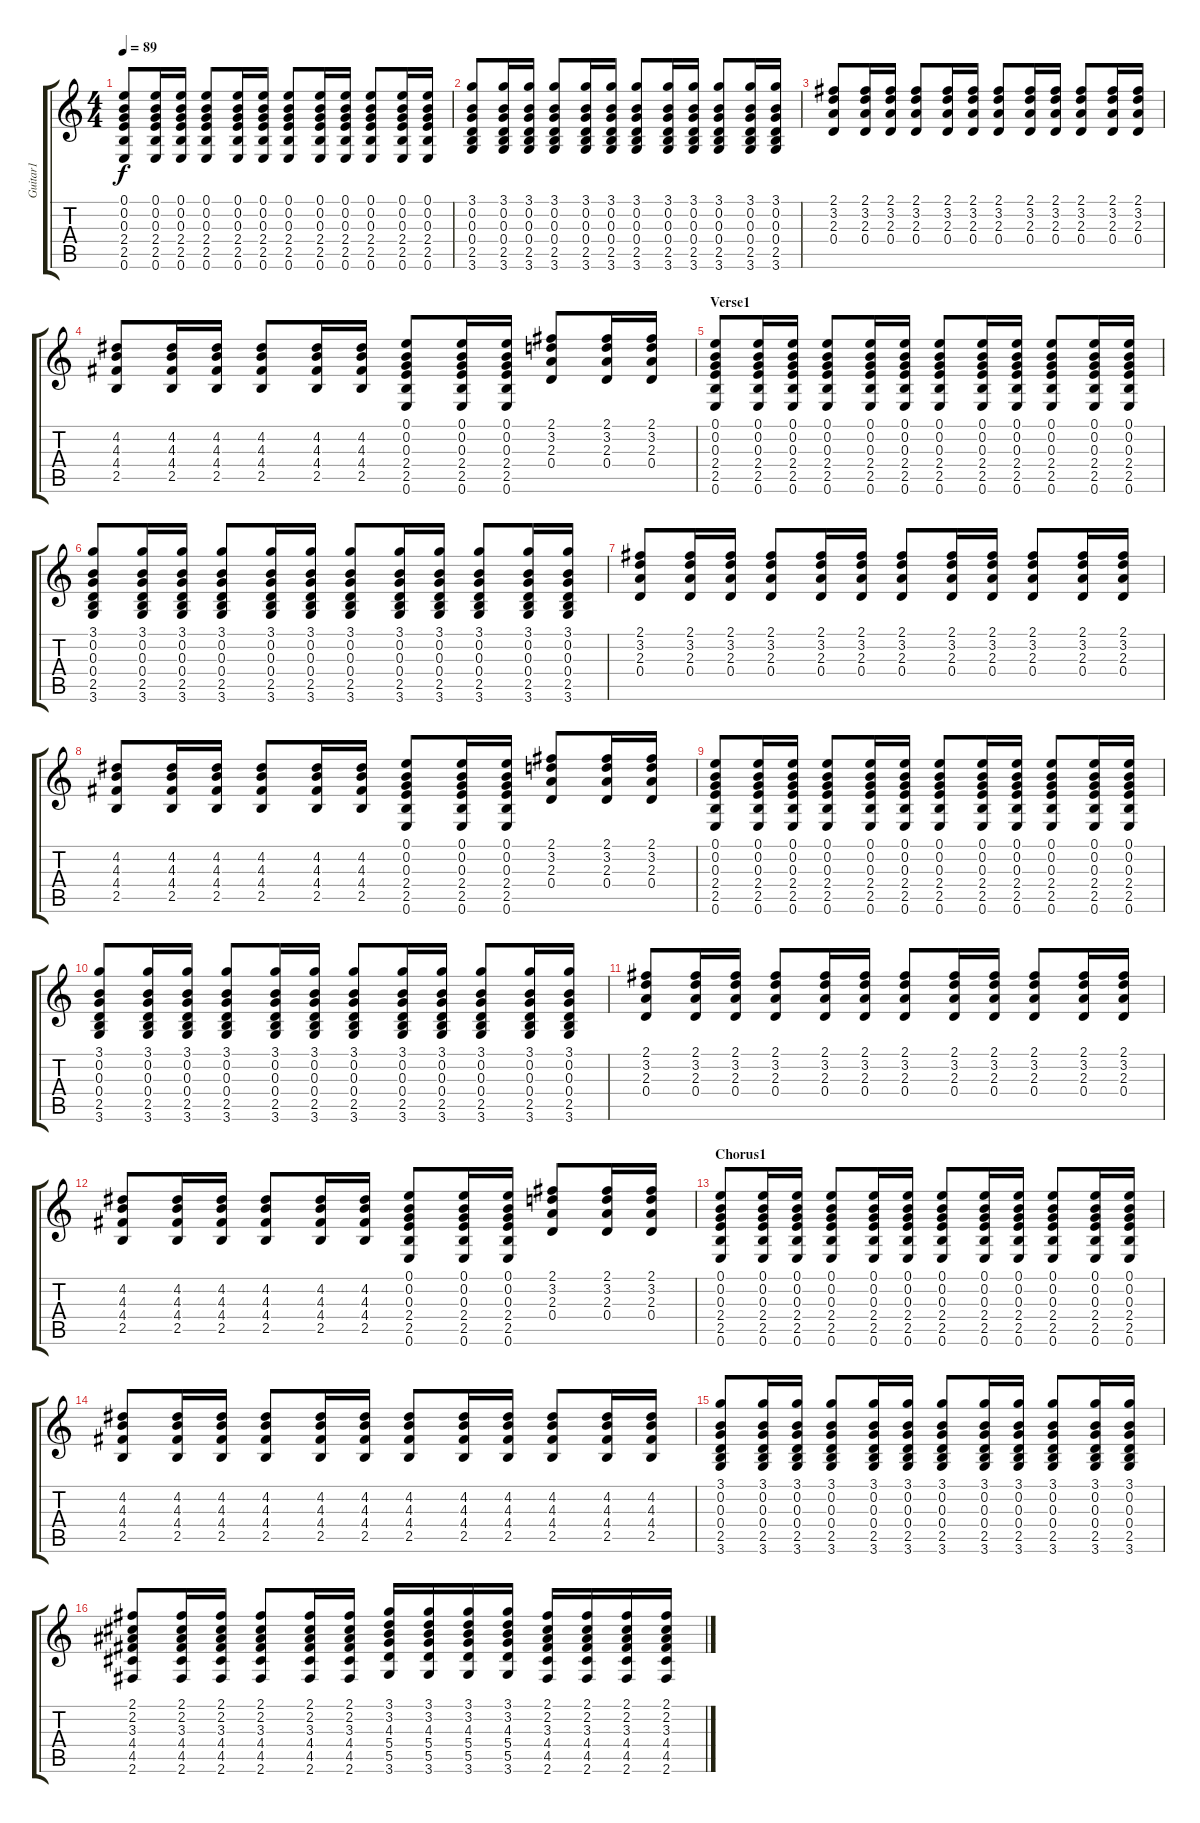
\track ("Guitar1" "Guitar1") {instrument acousticguitarsteel}
\staff {score tabs}
\tuning (E4 B3 G3 D3 A2 E2) {hide}
\ts (4 4)
\tempo 89
\clef g2
\ks c
(0.1 0.2 0.3 2.4 2.5 0.6).8{dy f} (0.1 0.2 0.3 2.4 2.5 0.6).16 (0.1 0.2 0.3 2.4 2.5 0.6).16 (0.1 0.2 0.3 2.4 2.5 0.6).8 (0.1 0.2 0.3 2.4 2.5 0.6).16 (0.1 0.2 0.3 2.4 2.5 0.6).16 (0.1 0.2 0.3 2.4 2.5 0.6).8 (0.1 0.2 0.3 2.4 2.5 0.6).16 (0.1 0.2 0.3 2.4 2.5 0.6).16 (0.1 0.2 0.3 2.4 2.5 0.6).8 (0.1 0.2 0.3 2.4 2.5 0.6).16 (0.1 0.2 0.3 2.4 2.5 0.6).16 |
(3.1 0.2 0.3 0.4 2.5 3.6).8 (3.1 0.2 0.3 0.4 2.5 3.6).16 (3.1 0.2 0.3 0.4 2.5 3.6).16 (3.1 0.2 0.3 0.4 2.5 3.6).8 (3.1 0.2 0.3 0.4 2.5 3.6).16 (3.1 0.2 0.3 0.4 2.5 3.6).16 (3.1 0.2 0.3 0.4 2.5 3.6).8 (3.1 0.2 0.3 0.4 2.5 3.6).16 (3.1 0.2 0.3 0.4 2.5 3.6).16 (3.1 0.2 0.3 0.4 2.5 3.6).8 (3.1 0.2 0.3 0.4 2.5 3.6).16 (3.1 0.2 0.3 0.4 2.5 3.6).16 |
(2.1 3.2 2.3 0.4).8 (2.1 3.2 2.3 0.4).16 (2.1 3.2 2.3 0.4).16 (2.1 3.2 2.3 0.4).8 (2.1 3.2 2.3 0.4).16 (2.1 3.2 2.3 0.4).16 (2.1 3.2 2.3 0.4).8 (2.1 3.2 2.3 0.4).16 (2.1 3.2 2.3 0.4).16 (2.1 3.2 2.3 0.4).8 (2.1 3.2 2.3 0.4).16 (2.1 3.2 2.3 0.4).16 |
(4.2 4.3 4.4 2.5).8 (4.2 4.3 4.4 2.5).16 (4.2 4.3 4.4 2.5).16 (4.2 4.3 4.4 2.5).8 (4.2 4.3 4.4 2.5).16 (4.2 4.3 4.4 2.5).16 (0.1 0.2 0.3 2.4 2.5 0.6).8 (0.1 0.2 0.3 2.4 2.5 0.6).16 (0.1 0.2 0.3 2.4 2.5 0.6).16 (2.1 3.2 2.3 0.4).8 (2.1 3.2 2.3 0.4).16 (2.1 3.2 2.3 0.4).16 |
\section ("" "Verse1")
(0.1 0.2 0.3 2.4 2.5 0.6).8 (0.1 0.2 0.3 2.4 2.5 0.6).16 (0.1 0.2 0.3 2.4 2.5 0.6).16 (0.1 0.2 0.3 2.4 2.5 0.6).8 (0.1 0.2 0.3 2.4 2.5 0.6).16 (0.1 0.2 0.3 2.4 2.5 0.6).16 (0.1 0.2 0.3 2.4 2.5 0.6).8 (0.1 0.2 0.3 2.4 2.5 0.6).16 (0.1 0.2 0.3 2.4 2.5 0.6).16 (0.1 0.2 0.3 2.4 2.5 0.6).8 (0.1 0.2 0.3 2.4 2.5 0.6).16 (0.1 0.2 0.3 2.4 2.5 0.6).16 |
(3.1 0.2 0.3 0.4 2.5 3.6).8 (3.1 0.2 0.3 0.4 2.5 3.6).16 (3.1 0.2 0.3 0.4 2.5 3.6).16 (3.1 0.2 0.3 0.4 2.5 3.6).8 (3.1 0.2 0.3 0.4 2.5 3.6).16 (3.1 0.2 0.3 0.4 2.5 3.6).16 (3.1 0.2 0.3 0.4 2.5 3.6).8 (3.1 0.2 0.3 0.4 2.5 3.6).16 (3.1 0.2 0.3 0.4 2.5 3.6).16 (3.1 0.2 0.3 0.4 2.5 3.6).8 (3.1 0.2 0.3 0.4 2.5 3.6).16 (3.1 0.2 0.3 0.4 2.5 3.6).16 |
(2.1 3.2 2.3 0.4).8 (2.1 3.2 2.3 0.4).16 (2.1 3.2 2.3 0.4).16 (2.1 3.2 2.3 0.4).8 (2.1 3.2 2.3 0.4).16 (2.1 3.2 2.3 0.4).16 (2.1 3.2 2.3 0.4).8 (2.1 3.2 2.3 0.4).16 (2.1 3.2 2.3 0.4).16 (2.1 3.2 2.3 0.4).8 (2.1 3.2 2.3 0.4).16 (2.1 3.2 2.3 0.4).16 |
(4.2 4.3 4.4 2.5).8 (4.2 4.3 4.4 2.5).16 (4.2 4.3 4.4 2.5).16 (4.2 4.3 4.4 2.5).8 (4.2 4.3 4.4 2.5).16 (4.2 4.3 4.4 2.5).16 (0.1 0.2 0.3 2.4 2.5 0.6).8 (0.1 0.2 0.3 2.4 2.5 0.6).16 (0.1 0.2 0.3 2.4 2.5 0.6).16 (2.1 3.2 2.3 0.4).8 (2.1 3.2 2.3 0.4).16 (2.1 3.2 2.3 0.4).16 |
(0.1 0.2 0.3 2.4 2.5 0.6).8 (0.1 0.2 0.3 2.4 2.5 0.6).16 (0.1 0.2 0.3 2.4 2.5 0.6).16 (0.1 0.2 0.3 2.4 2.5 0.6).8 (0.1 0.2 0.3 2.4 2.5 0.6).16 (0.1 0.2 0.3 2.4 2.5 0.6).16 (0.1 0.2 0.3 2.4 2.5 0.6).8 (0.1 0.2 0.3 2.4 2.5 0.6).16 (0.1 0.2 0.3 2.4 2.5 0.6).16 (0.1 0.2 0.3 2.4 2.5 0.6).8 (0.1 0.2 0.3 2.4 2.5 0.6).16 (0.1 0.2 0.3 2.4 2.5 0.6).16 |
(3.1 0.2 0.3 0.4 2.5 3.6).8 (3.1 0.2 0.3 0.4 2.5 3.6).16 (3.1 0.2 0.3 0.4 2.5 3.6).16 (3.1 0.2 0.3 0.4 2.5 3.6).8 (3.1 0.2 0.3 0.4 2.5 3.6).16 (3.1 0.2 0.3 0.4 2.5 3.6).16 (3.1 0.2 0.3 0.4 2.5 3.6).8 (3.1 0.2 0.3 0.4 2.5 3.6).16 (3.1 0.2 0.3 0.4 2.5 3.6).16 (3.1 0.2 0.3 0.4 2.5 3.6).8 (3.1 0.2 0.3 0.4 2.5 3.6).16 (3.1 0.2 0.3 0.4 2.5 3.6).16 |
(2.1 3.2 2.3 0.4).8 (2.1 3.2 2.3 0.4).16 (2.1 3.2 2.3 0.4).16 (2.1 3.2 2.3 0.4).8 (2.1 3.2 2.3 0.4).16 (2.1 3.2 2.3 0.4).16 (2.1 3.2 2.3 0.4).8 (2.1 3.2 2.3 0.4).16 (2.1 3.2 2.3 0.4).16 (2.1 3.2 2.3 0.4).8 (2.1 3.2 2.3 0.4).16 (2.1 3.2 2.3 0.4).16 |
(4.2 4.3 4.4 2.5).8 (4.2 4.3 4.4 2.5).16 (4.2 4.3 4.4 2.5).16 (4.2 4.3 4.4 2.5).8 (4.2 4.3 4.4 2.5).16 (4.2 4.3 4.4 2.5).16 (0.1 0.2 0.3 2.4 2.5 0.6).8 (0.1 0.2 0.3 2.4 2.5 0.6).16 (0.1 0.2 0.3 2.4 2.5 0.6).16 (2.1 3.2 2.3 0.4).8 (2.1 3.2 2.3 0.4).16 (2.1 3.2 2.3 0.4).16 |
\section ("" "Chorus1")
(0.1 0.2 0.3 2.4 2.5 0.6).8 (0.1 0.2 0.3 2.4 2.5 0.6).16 (0.1 0.2 0.3 2.4 2.5 0.6).16 (0.1 0.2 0.3 2.4 2.5 0.6).8 (0.1 0.2 0.3 2.4 2.5 0.6).16 (0.1 0.2 0.3 2.4 2.5 0.6).16 (0.1 0.2 0.3 2.4 2.5 0.6).8 (0.1 0.2 0.3 2.4 2.5 0.6).16 (0.1 0.2 0.3 2.4 2.5 0.6).16 (0.1 0.2 0.3 2.4 2.5 0.6).8 (0.1 0.2 0.3 2.4 2.5 0.6).16 (0.1 0.2 0.3 2.4 2.5 0.6).16 |
(4.2 4.3 4.4 2.5).8 (4.2 4.3 4.4 2.5).16 (4.2 4.3 4.4 2.5).16 (4.2 4.3 4.4 2.5).8 (4.2 4.3 4.4 2.5).16 (4.2 4.3 4.4 2.5).16 (4.2 4.3 4.4 2.5).8 (4.2 4.3 4.4 2.5).16 (4.2 4.3 4.4 2.5).16 (4.2 4.3 4.4 2.5).8 (4.2 4.3 4.4 2.5).16 (4.2 4.3 4.4 2.5).16 |
(3.1 0.2 0.3 0.4 2.5 3.6).8 (3.1 0.2 0.3 0.4 2.5 3.6).16 (3.1 0.2 0.3 0.4 2.5 3.6).16 (3.1 0.2 0.3 0.4 2.5 3.6).8 (3.1 0.2 0.3 0.4 2.5 3.6).16 (3.1 0.2 0.3 0.4 2.5 3.6).16 (3.1 0.2 0.3 0.4 2.5 3.6).8 (3.1 0.2 0.3 0.4 2.5 3.6).16 (3.1 0.2 0.3 0.4 2.5 3.6).16 (3.1 0.2 0.3 0.4 2.5 3.6).8 (3.1 0.2 0.3 0.4 2.5 3.6).16 (3.1 0.2 0.3 0.4 2.5 3.6).16 |
(2.1 2.2 3.3 4.4 4.5 2.6).8 (2.1 2.2 3.3 4.4 4.5 2.6).16 (2.1 2.2 3.3 4.4 4.5 2.6).16 (2.1 2.2 3.3 4.4 4.5 2.6).8 (2.1 2.2 3.3 4.4 4.5 2.6).16 (2.1 2.2 3.3 4.4 4.5 2.6).16 (3.1 3.2 4.3 5.4 5.5 3.6).16 (3.1 3.2 4.3 5.4 5.5 3.6).16 (3.1 3.2 4.3 5.4 5.5 3.6).16 (3.1 3.2 4.3 5.4 5.5 3.6).16 (2.1 2.2 3.3 4.4 4.5 2.6).16 (2.1 2.2 3.3 4.4 4.5 2.6).16 (2.1 2.2 3.3 4.4 4.5 2.6).16 (2.1 2.2 3.3 4.4 4.5 2.6).16
